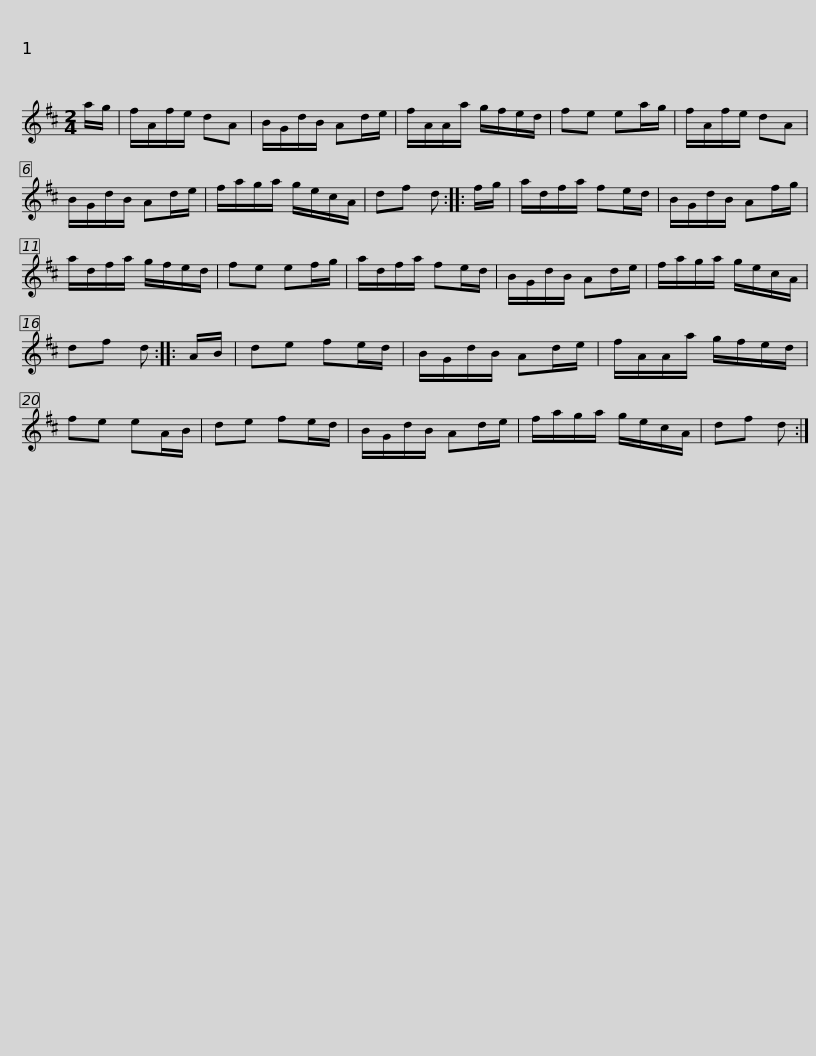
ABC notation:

X:1
L:1/8
M:2/4
I:linebreak $
K:D
V:1 treble
V:1
 a/g/ | f/A/f/e/ dA | B/G/d/B/ Ad/e/ | f/A/A/a/ g/f/e/d/ | fe ea/g/ | %5
 f/A/f/e/ dA | B/G/d/B/ Ad/e/ |$ f/a/g/a/ g/e/c/A/ | df d :: f/g/ | %10
 a/d/f/a/ fe/d/ | B/G/d/B/ Af/g/ | a/d/f/a/ g/f/e/d/ | fe ef/g/ |$ a/d/f/a/ fe/d/ | %15
 B/G/d/B/ Ad/e/ | f/a/g/a/ g/e/c/A/ | df d :: A/B/ | de fe/d/ | %20
 B/G/d/B/ Ad/e/ |$ f/A/A/a/ g/f/e/d/ | fe eA/B/ | de fe/d/ | B/G/d/B/ Ad/e/ | %25
 f/a/g/a/ g/e/c/A/ | df d :| %27
